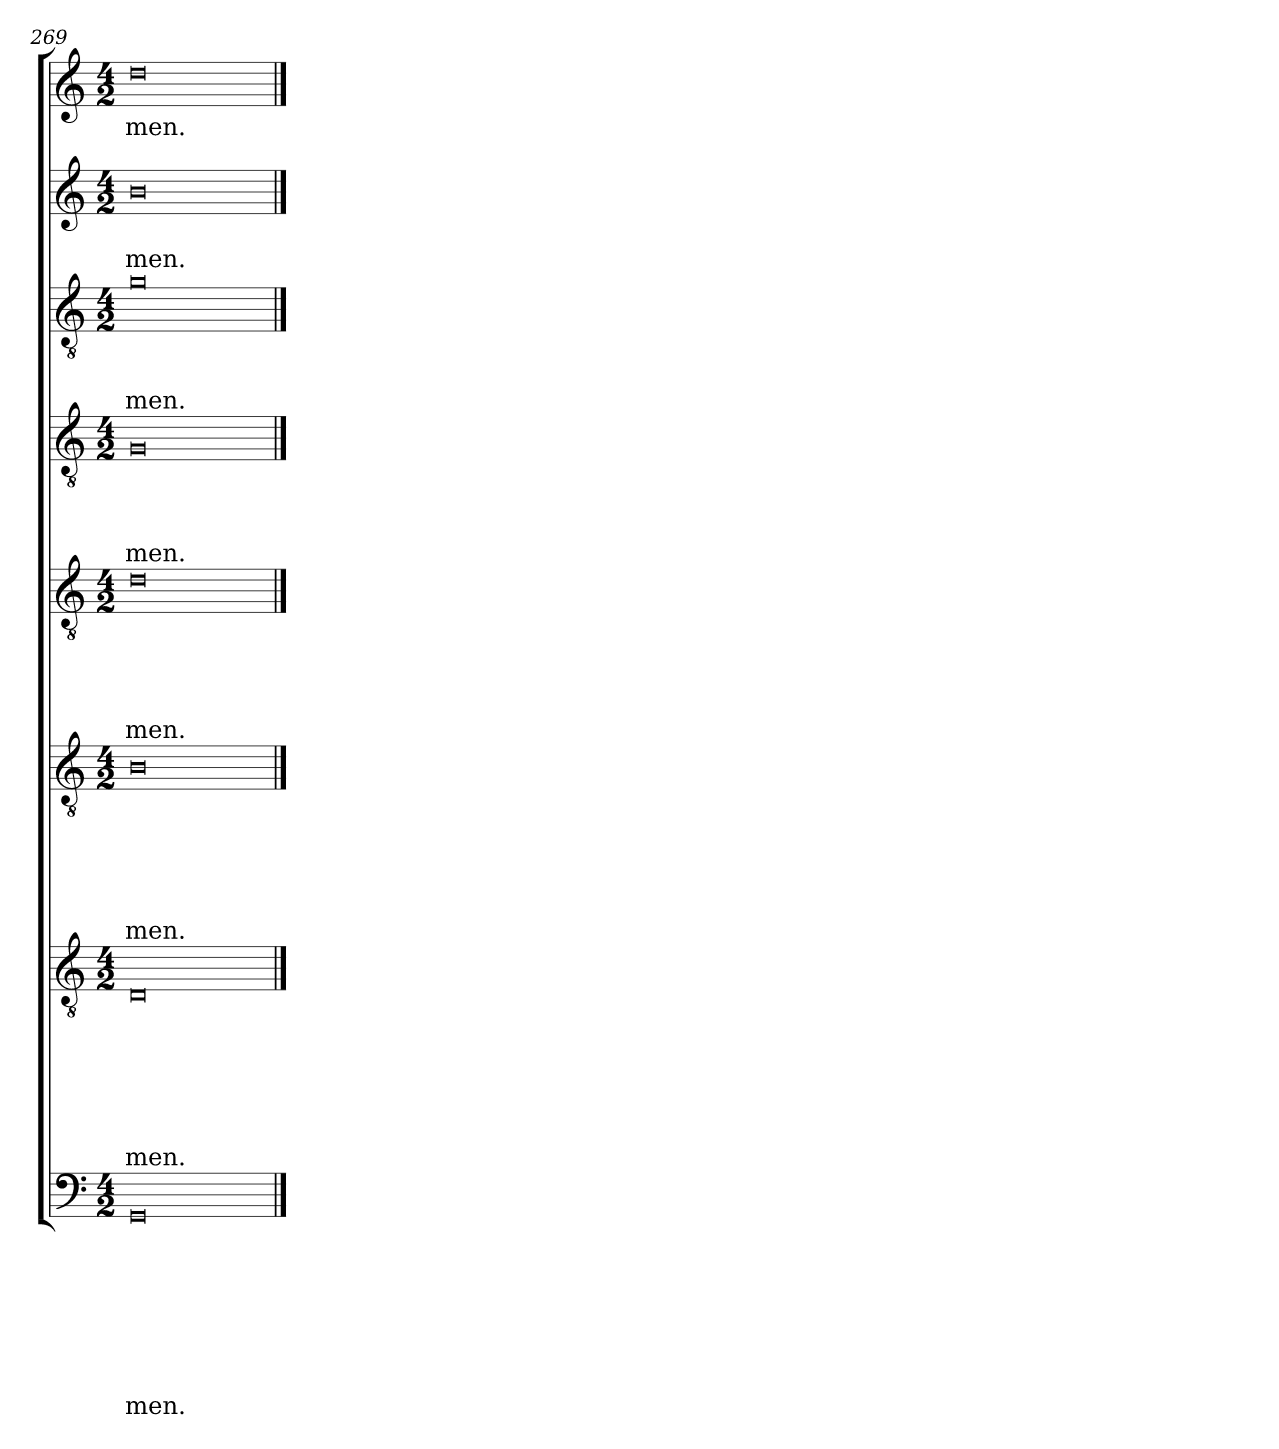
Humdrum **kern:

**kern	**text	**text	**text	**text	**text	**text	**text	**text	**kern	**text	**text	**text	**text	**text	**text	**text	**kern	**text	**text	**text	**text	**text	**text	**kern	**text	**text	**text	**text	**text	**kern	**text	**text	**text	**text	**kern	**text	**text	**text	**kern	**text	**text	**kern	**text
*part8	*part8	*part8	*part8	*part8	*part8	*part8	*part8	*part8	*part7	*part7	*part7	*part7	*part7	*part7	*part7	*part7	*part6	*part6	*part6	*part6	*part6	*part6	*part6	*part5	*part5	*part5	*part5	*part5	*part5	*part4	*part4	*part4	*part4	*part4	*part3	*part3	*part3	*part3	*part2	*part2	*part2	*part1	*part1
*staff8	*staff8	*staff8	*staff8	*staff8	*staff8	*staff8	*staff8	*staff8	*staff7	*staff7	*staff7	*staff7	*staff7	*staff7	*staff7	*staff7	*staff6	*staff6	*staff6	*staff6	*staff6	*staff6	*staff6	*staff5	*staff5	*staff5	*staff5	*staff5	*staff5	*staff4	*staff4	*staff4	*staff4	*staff4	*staff3	*staff3	*staff3	*staff3	*staff2	*staff2	*staff2	*staff1	*staff1
*clefF4	*	*	*	*	*	*	*	*	*clefGv2	*	*	*	*	*	*	*	*clefGv2	*	*	*	*	*	*	*clefGv2	*	*	*	*	*	*clefGv2	*	*	*	*	*clefGv2	*	*	*	*clefG2	*	*	*clefG2	*
*k[]	*	*	*	*	*	*	*	*	*k[]	*	*	*	*	*	*	*	*k[]	*	*	*	*	*	*	*k[]	*	*	*	*	*	*k[]	*	*	*	*	*k[]	*	*	*	*k[]	*	*	*k[]	*
*a:	*	*	*	*	*	*	*	*	*a:	*	*	*	*	*	*	*	*a:	*	*	*	*	*	*	*a:	*	*	*	*	*	*a:	*	*	*	*	*a:	*	*	*	*a:	*	*	*a:	*
*M4/2	*	*	*	*	*	*	*	*	*M4/2	*	*	*	*	*	*	*	*M4/2	*	*	*	*	*	*	*M4/2	*	*	*	*	*	*M4/2	*	*	*	*	*M4/2	*	*	*	*M4/2	*	*	*M4/2	*
=269	=269	=269	=269	=269	=269	=269	=269	=269	=269	=269	=269	=269	=269	=269	=269	=269	=269	=269	=269	=269	=269	=269	=269	=269	=269	=269	=269	=269	=269	=269	=269	=269	=269	=269	=269	=269	=269	=269	=269	=269	=269	=269	=269
!	!	!	!	!	!	!	!	!LO:LY:b	!	!	!	!	!	!	!	!LO:LY:b	!	!	!	!	!	!	!LO:LY:b	!	!	!	!	!	!LO:LY:b	!	!	!	!	!LO:LY:b	!	!	!	!LO:LY:b	!	!	!LO:LY:b	!	!LO:LY:b
0GG	.	.	.	.	.	.	.	-men.	0D	.	.	.	.	.	.	-men.	0B	.	.	.	.	.	-men.	0d	.	.	.	.	-men.	0G	.	.	.	-men.	0g	.	.	-men.	0b	.	-men.	0dd	-men.
==	==	==	==	==	==	==	==	==	==	==	==	==	==	==	==	==	==	==	==	==	==	==	==	==	==	==	==	==	==	==	==	==	==	==	==	==	==	==	==	==	==	==	==
*-	*-	*-	*-	*-	*-	*-	*-	*-	*-	*-	*-	*-	*-	*-	*-	*-	*-	*-	*-	*-	*-	*-	*-	*-	*-	*-	*-	*-	*-	*-	*-	*-	*-	*-	*-	*-	*-	*-	*-	*-	*-	*-	*-
